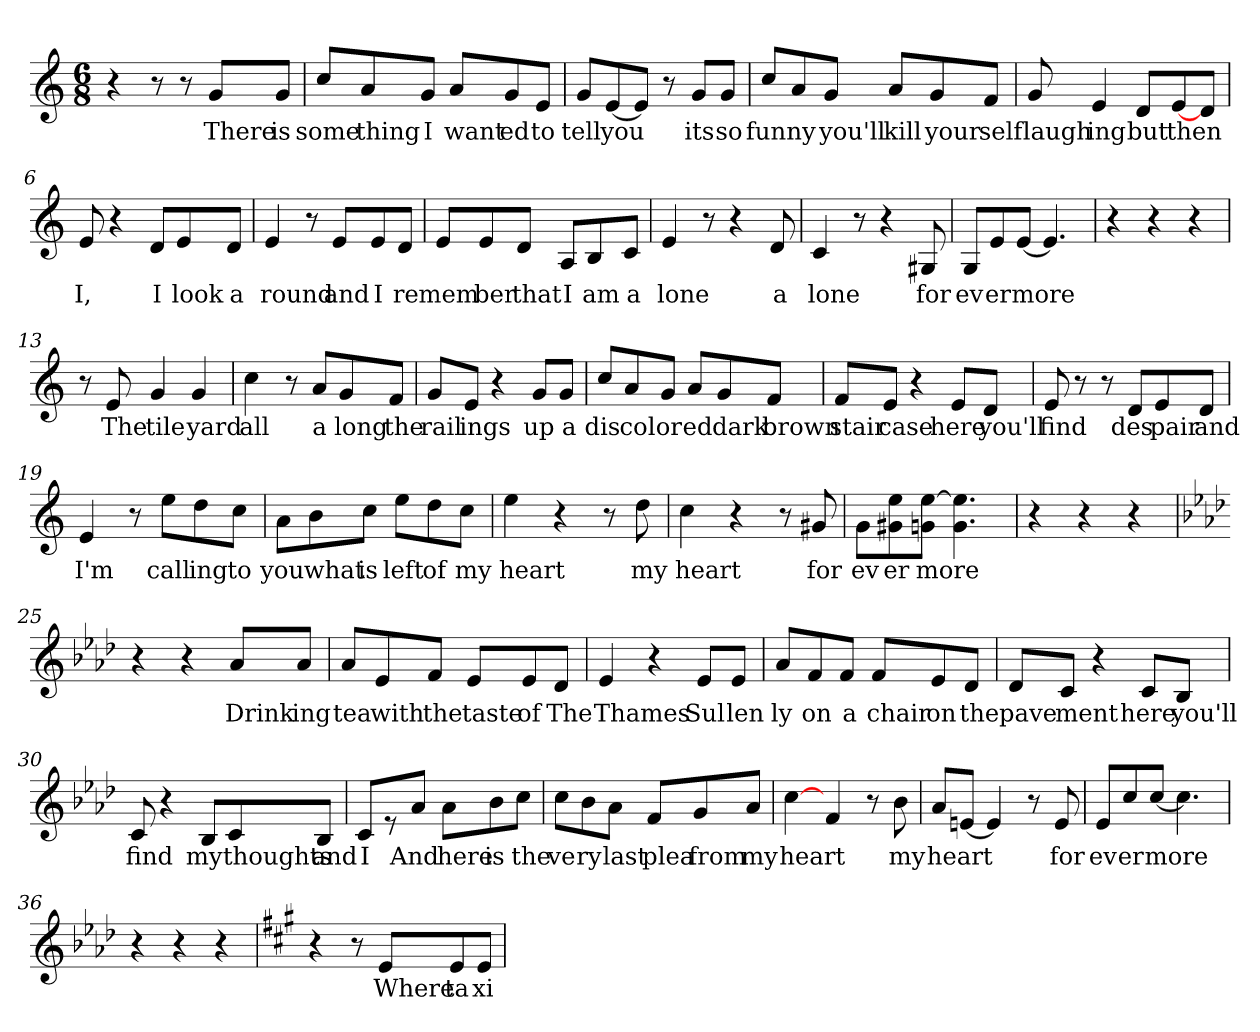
**kern	**text
*part1	*part1
*staff1	*staff1
*clefG2	*
*k[]	*
*C:	*
*M6/8	*
=1	=1
4r	.
8r	.
8r	.
8g/L	There
8g/J	is
=2	=2
8cc/L	some
8a/	thing
8g/J	I
8a/L	want
8g/	ed
8e/J	to
=3	=3
8g/L	tell
[8e/	you
8e/J]	.
8r	.
8g/L	its
8g/J	so
!!LO:LB:g=z
=4	=4
8cc/L	fun
8a/	ny
8g/J	you'll
8a/L	kill
8g/	your
8f/J	self
=5	=5
8g/	laugh
4e/	ing
8d/L	but
[8e/	then
8d/J	.
=6	=6
8e/	I,
4r	.
8d/L	I
8e/	look
8d/J	a
=7	=7
4e/	round
8r	.
8e/L	and
8e/	I
8d/J	re
!!LO:LB:g=z
=8	=8
8e/L	mem
8e/	ber
8d/J	that
8A/L	I
8B/	am
8c/J	a
=9	=9
4e/	lone
8r	.
4r	.
8d/	a
=10	=10
4c/	lone
8r	.
4r	.
8G#X/	for
=11	=11
8G/L	ev
8e/	er
[8e/J	more
4.e/]	.
=12	=12
4r	.
4r	.
4r	.
!!LO:LB:g=z
=13	=13
8r	.
8e/	The
4g/	tile
4g/	yard
=14	=14
4cc\	all
8r	.
8a/L	a
8g/	long
8f/J	the
=15	=15
8g/L	rail
8e/J	ings
4r	.
8g/L	up
8g/J	a
=16	=16
8cc/L	dis
8a/	col
8g/J	or
8a/L	ed
8g/	dark
8f/J	brown
!!LO:LB:g=z
=17	=17
8f/L	stair
8e/J	case
4r	.
8e/L	here
8d/J	you'll
=18	=18
8e/	find
8r	.
8r	.
8d/L	des
8e/	pair
8d/J	and
=19	=19
4e/	I'm
8r	.
8ee\L	call
8dd\	ing
8cc\J	to
=20	=20
8a\L	you
8b\	what
8cc\J	is
8ee\L	left
8dd\	of
8cc\J	my
!!LO:LB:g=z
=21	=21
4ee\	heart
4r	.
8r	.
8dd\	my
=22	=22
4cc\	heart
4r	.
8r	.
8g#X/	for
=23	=23
8g\L	ev
8g#X\ 8ee\	er
8gn\ [8ee\J	more
4.g\ 4.ee\]	.
=24	=24
4r	.
4r	.
4r	.
!!LO:LB:g=z
=25	=25
*k[b-e-a-d-]	*
*A-:	*
4r	.
4r	.
8a-/L	Drink
8a-/J	ing
=26	=26
8a-/L	tea
8e-/	with
8f/J	the
8e-/L	taste
8e-/	of
8d-/J	The
=27	=27
4e-/	Thames
4r	.
8e-/L	Sul
8e-/J	len
=28	=28
8a-/L	ly
8f/	on
8f/J	a
8f/L	chair
8e-/	on
8d-/J	the
!!LO:LB:g=z
=29	=29
8d-/L	pave
8c/J	ment
4r	.
8c/L	here
8B-/J	you'll
=30	=30
8c/	find
4r	.
8B-/L	my
8c/	thoughts
8B-/J	and
=31	=31
8c/L	I
8r	.
8a-/J	And
8a-\L	here
8b-\	is
8cc\J	the
=32	=32
8cc\L	ve
8b-\	ry
8a-\J	last
8f/L	plea
8g/	from
8a-/J	my
!!LO:PB:g=z
=33	=33
[4cc\	heart
4f/	.
8r	.
8b-\	my
=34	=34
8a-/L	heart
[8en/J	.
4e/]	.
8r	.
8e/	for
=35	=35
8e-/L	ev
8cc/	er
[8cc/J	more
4.cc\]	.
=36	=36
4r	.
4r	.
4r	.
!!LO:LB:g=z
=37	=37
*k[f#c#g#]	*
*A:	*
4r	.
8r	.
8e/L	Where
8e/	ta
8e/J	xi
=	=
*-	*-
